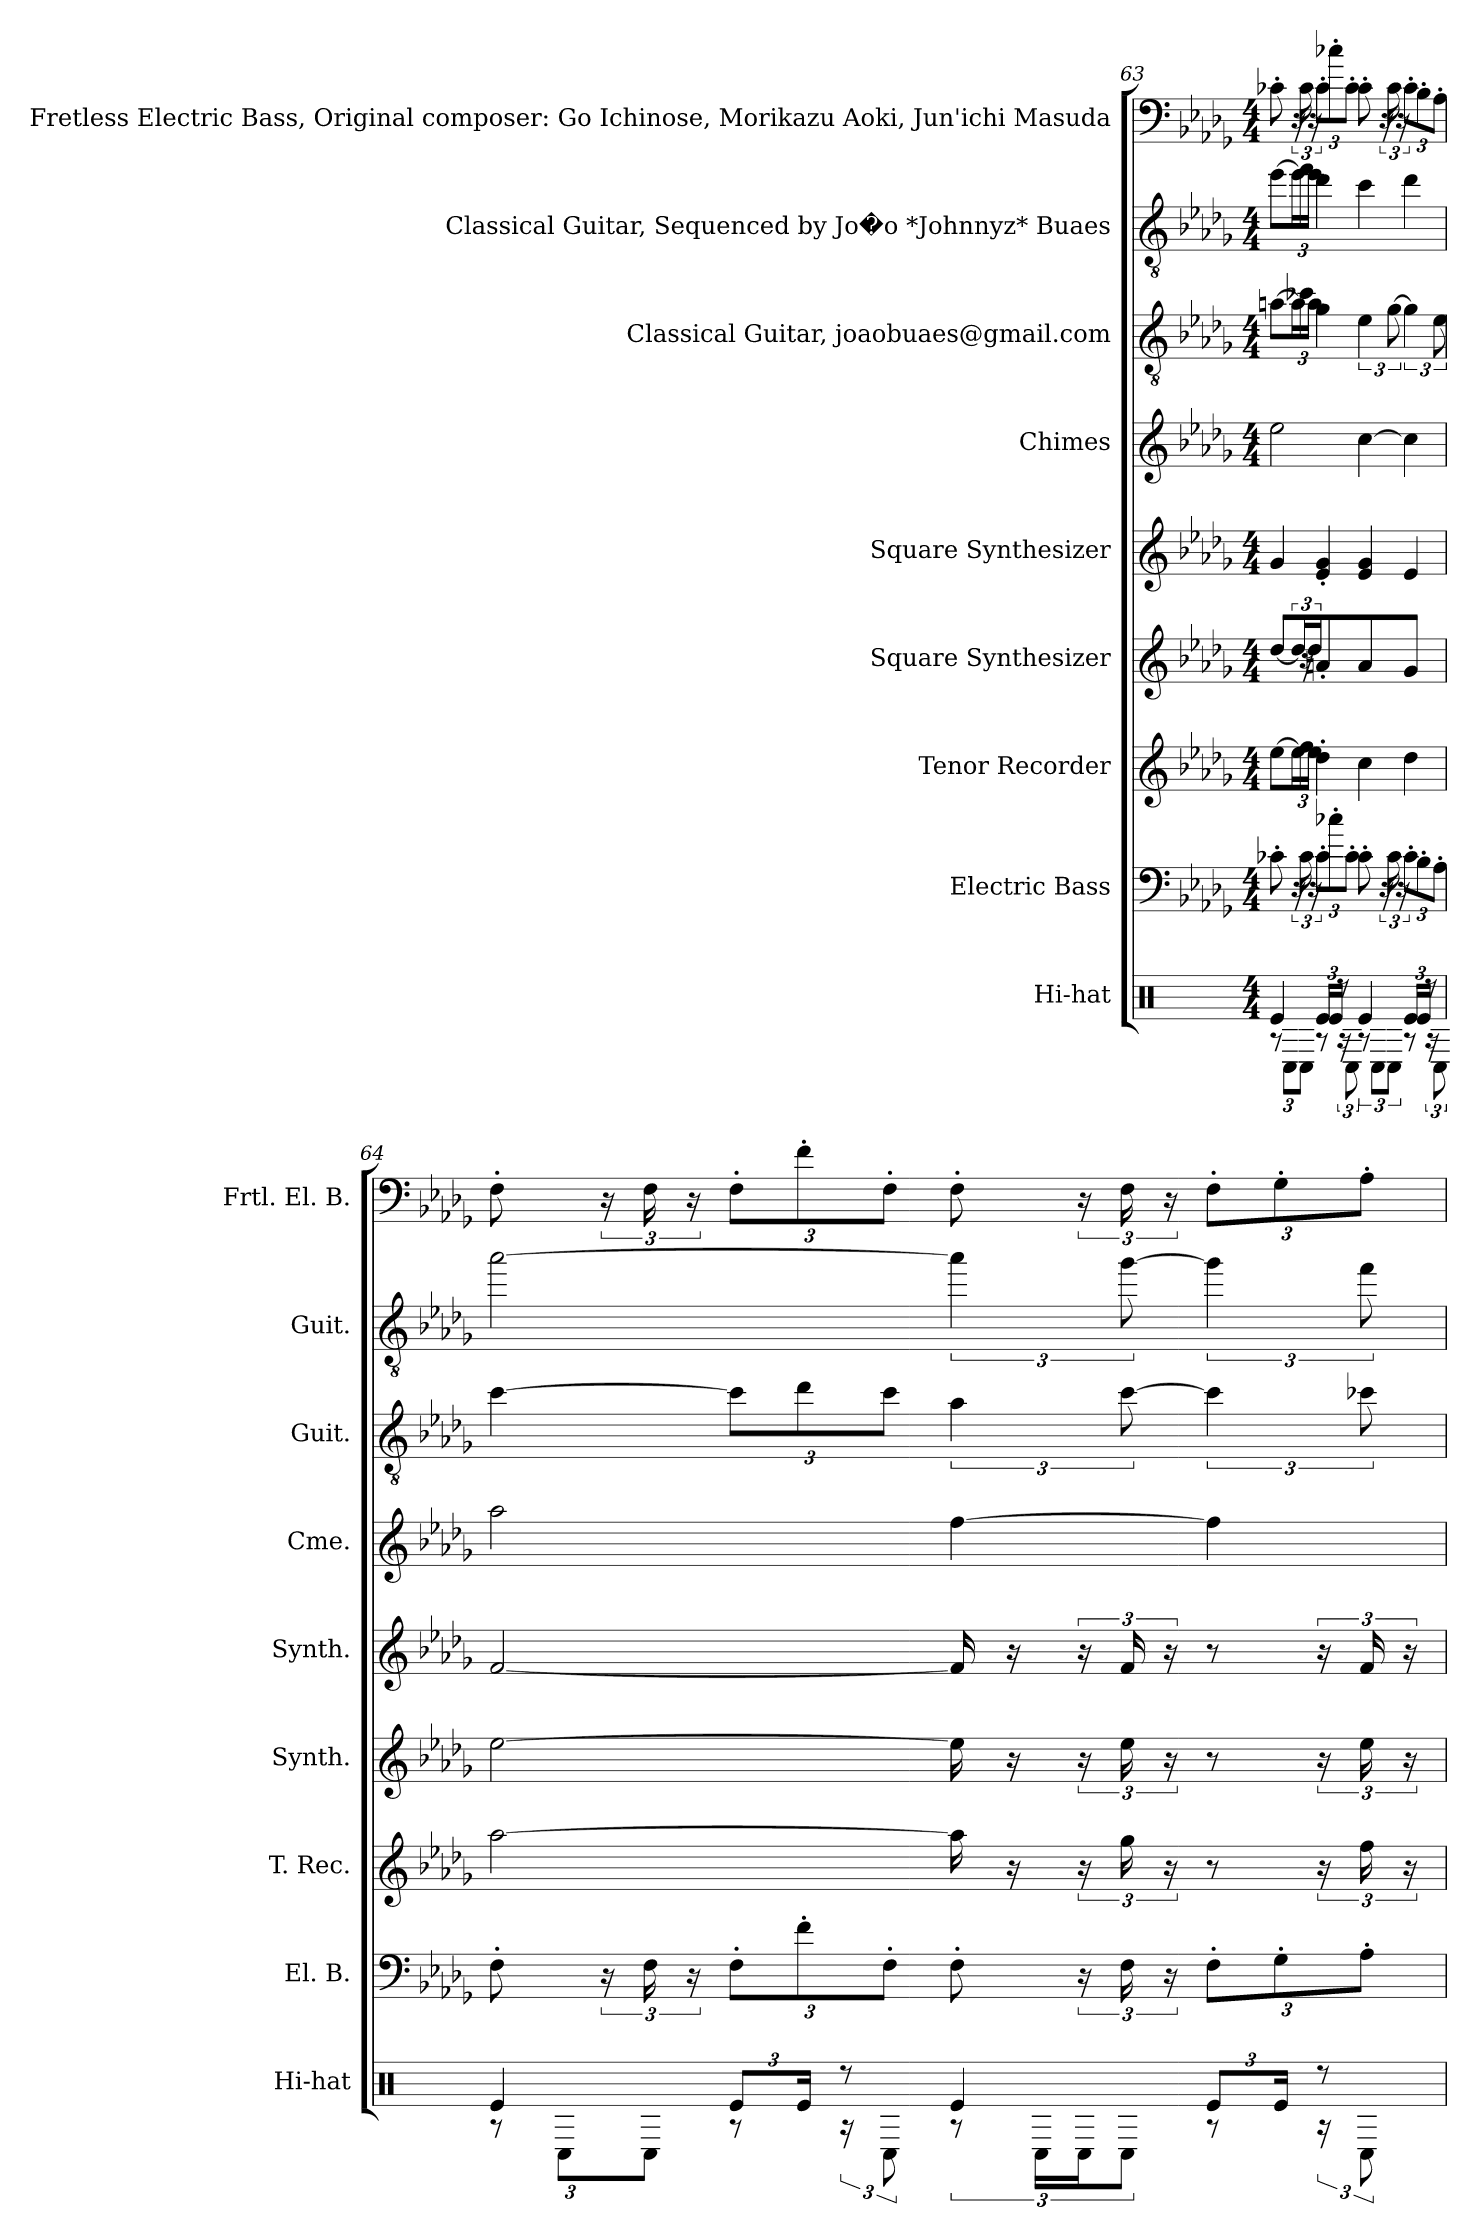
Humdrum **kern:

**kern	**kern	**kern	**kern	**kern	**kern	**kern	**kern	**kern
*part9	*part8	*part7	*part6	*part5	*part4	*part3	*part2	*part1
*staff9	*staff8	*staff7	*staff6	*staff5	*staff4	*staff3	*staff2	*staff1
*I"Hi-hat	*I"Electric Bass	*I"Tenor Recorder	*I"Square Synthesizer	*I"Square Synthesizer	*I"Chimes	*I"Classical Guitar, joaobuaes@gmail.com	*I"Classical Guitar, Sequenced by Jo�o *Johnnyz* Buaes	*I"Fretless Electric Bass, Original composer: Go Ichinose, Morikazu Aoki, Jun'ichi Masuda
*I'Hi-hat	*I'El. B.	*I'T. Rec.	*I'Synth.	*I'Synth.	*I'Cme.	*I'Guit.	*I'Guit.	*I'Frtl. El. B.
*clefX	*clefF4	*clefG2	*clefG2	*clefG2	*clefG2	*clefGv2	*clefGv2	*clefF4
*	*ITrd7c12	*	*	*	*	*	*	*ITrd7c12
*k[]	*k[b-e-a-d-g-]	*k[b-e-a-d-g-]	*k[b-e-a-d-g-]	*k[b-e-a-d-g-]	*k[b-e-a-d-g-]	*k[b-e-a-d-g-]	*k[b-e-a-d-g-]	*k[b-e-a-d-g-]
*M4/4	*M4/4	*M4/4	*M4/4	*M4/4	*M4/4	*M4/4	*M4/4	*M4/4
=63	=63	=63	=63	=63	=63	=63	=63	=63
*^	*	*	*	*	*	*	*	*
4Re/	12r	8C-X'\	[8ee-\L	[8dd-\L	4g-/	2ee-\	[8an\L	[8ee-\L	8C-X'\
.	12RC\L	.	.	.	.	.	.	.	.
*	*	*	*Xbrackettup	*	*	*	*Xbrackettup	*Xbrackettup	*
.	.	24r	24ee-\L]	24dd-\Jk]	.	.	24a\L]	24ee-\L]	24r
.	12RC\J	24C-\	24ff\	24r	.	.	24cc-X\	24ff\	24C-\
.	.	24r	24ee-\JJ	24dd-\	.	.	24a\JJ	24ee-\JJ	24r
*Xbrackettup	*	*Xbrackettup	*	*	*	*	*	*	*Xbrackettup
12Re/L	8r	12C-'\L	4dd-'\	4an'/	4e-/' 4g-/'	.	4g-\	4dd-\	12C-'\L
24Re/Jk	.	12c-X'\	.	.	.	.	.	.	12c-X'\
*	*brackettup	*	*	*	*	*	*	*	*
8r	24r	.	.	.	.	.	.	.	.
.	12RC\	12C-'\J	.	.	.	.	.	.	12C-'\J
*	*	*	*	*	*	*	*brackettup	*	*
4Re/	12r	8C-'\	4cc\	4a/	4e-/ 4g-/	[4cc\	6e-\	4cc\	8C-'\
.	12RC\L	.	.	.	.	.	.	.	.
*	*	*brackettup	*	*	*	*	*	*	*brackettup
.	.	24r	.	.	.	.	.	.	24r
.	12RC\J	24C-\	.	.	.	.	[12g-\	.	24C-\
.	.	24r	.	.	.	.	.	.	24r
*Xbrackettup	*	*Xbrackettup	*	*	*	*	*	*	*Xbrackettup
12Re/L	8r	12C-'\L	4dd-\	4g-/	4e-/	4cc\]	6g-\]	4dd-\	12C-'\L
24Re/Jk	.	12BB-'\	.	.	.	.	.	.	12BB-'\
*	*brackettup	*	*	*	*	*	*	*	*
8r	24r	.	.	.	.	.	.	.	.
.	12RC\	12AA-'\J	.	.	.	.	12e-\	.	12AA-'\J
!!LO:PB:g=z
=64	=64	=64	=64	=64	=64	=64	=64	=64	=64
4Re/	12r	8FF'\	[2aa-\	[2ee-\	[2f/	2aa-\	[4cc\	[2aa-\	8FF'\
.	12RC\L	.	.	.	.	.	.	.	.
*	*	*brackettup	*	*	*	*	*	*	*brackettup
.	.	24r	.	.	.	.	.	.	24r
.	12RC\J	24FF\	.	.	.	.	.	.	24FF\
.	.	24r	.	.	.	.	.	.	24r
*Xbrackettup	*	*Xbrackettup	*	*	*	*	*Xbrackettup	*	*Xbrackettup
12Re/L	8r	12FF'\L	.	.	.	.	12cc\L]	.	12FF'\L
24Re/Jk	.	12F'\	.	.	.	.	12dd-\	.	12F'\
*	*brackettup	*	*	*	*	*	*	*	*
8r	24r	.	.	.	.	.	.	.	.
.	12RC\	12FF'\J	.	.	.	.	12cc\J	.	12FF'\J
*	*	*	*	*	*	*	*brackettup	*brackettup	*
4Re/	12r	8FF'\	16aa-\]	16ee-\]	16f/]	[4ff\	6a-\	6aa-\]	8FF'\
.	.	.	16r	16r	16r	.	.	.	.
.	24RC\LL	.	.	.	.	.	.	.	.
*	*Xbrackettup	*brackettup	*brackettup	*	*	*	*	*	*brackettup
.	24RC\J	24r	24r	24r	24r	.	.	.	24r
.	12RC\J	24FF\	24gg-\	24ee-\	24f/	.	[12cc\	[12gg-\	24FF\
.	.	24r	24r	24r	24r	.	.	.	24r
*	*	*Xbrackettup	*	*	*	*	*	*	*Xbrackettup
12Re/L	8r	12FF'\L	8r	8r	8r	4ff\]	6cc\]	6gg-\]	12FF'\L
24Re/Jk	.	12GG-'\	.	.	.	.	.	.	12GG-'\
*	*brackettup	*	*	*	*	*	*	*	*
8r	24r	.	24r	24r	24r	.	.	.	.
.	12RC\	12AA-'\J	24ff\	24ee-\	24f/	.	12cc-X\	12ff\	12AA-'\J
.	.	.	24r	24r	24r	.	.	.	.
*v	*v	*	*	*	*	*	*	*	*
=	=	=	=	=	=	=	=	=
*-	*-	*-	*-	*-	*-	*-	*-	*-
